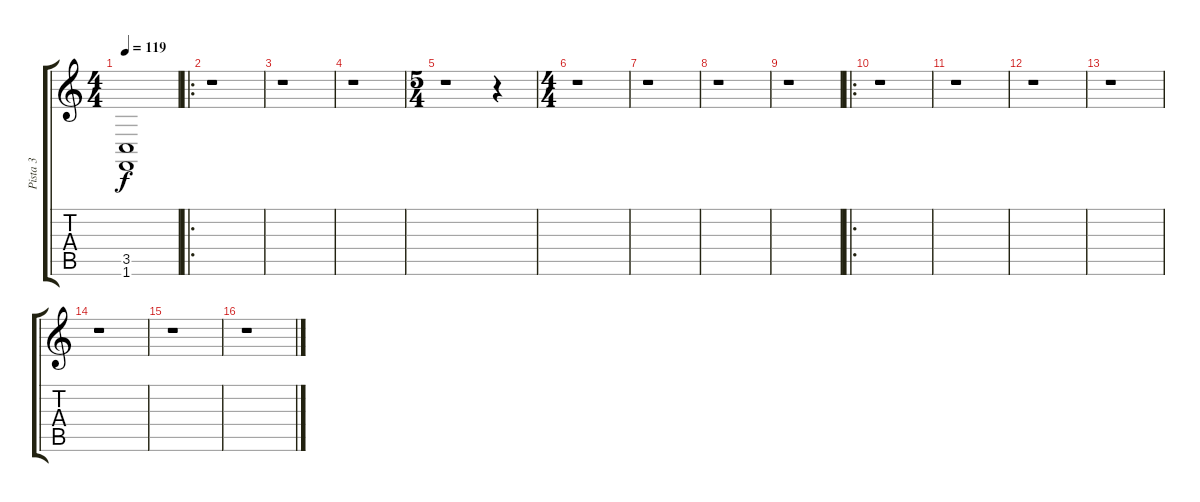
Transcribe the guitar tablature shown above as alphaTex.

\track ("Pista 3" "Pista 3") {instrument stringensemble1}
\staff {score tabs}
\tuning (E4 B3 G3 D3 A2 E2) {hide}
\ts (4 4)
\tempo 119
\clef g2
\ks c
(3.5 1.6).1{dy f} |
\ro
r.1 |
r.1 |
r.1 |
\ts (5 4)
r.1 r.4 |
\ts (4 4)
r.1 |
r.1 |
r.1 |
r.1 |
\ro
r.1 |
r.1 |
r.1 |
r.1 |
r.1 |
r.1 |
r.1
